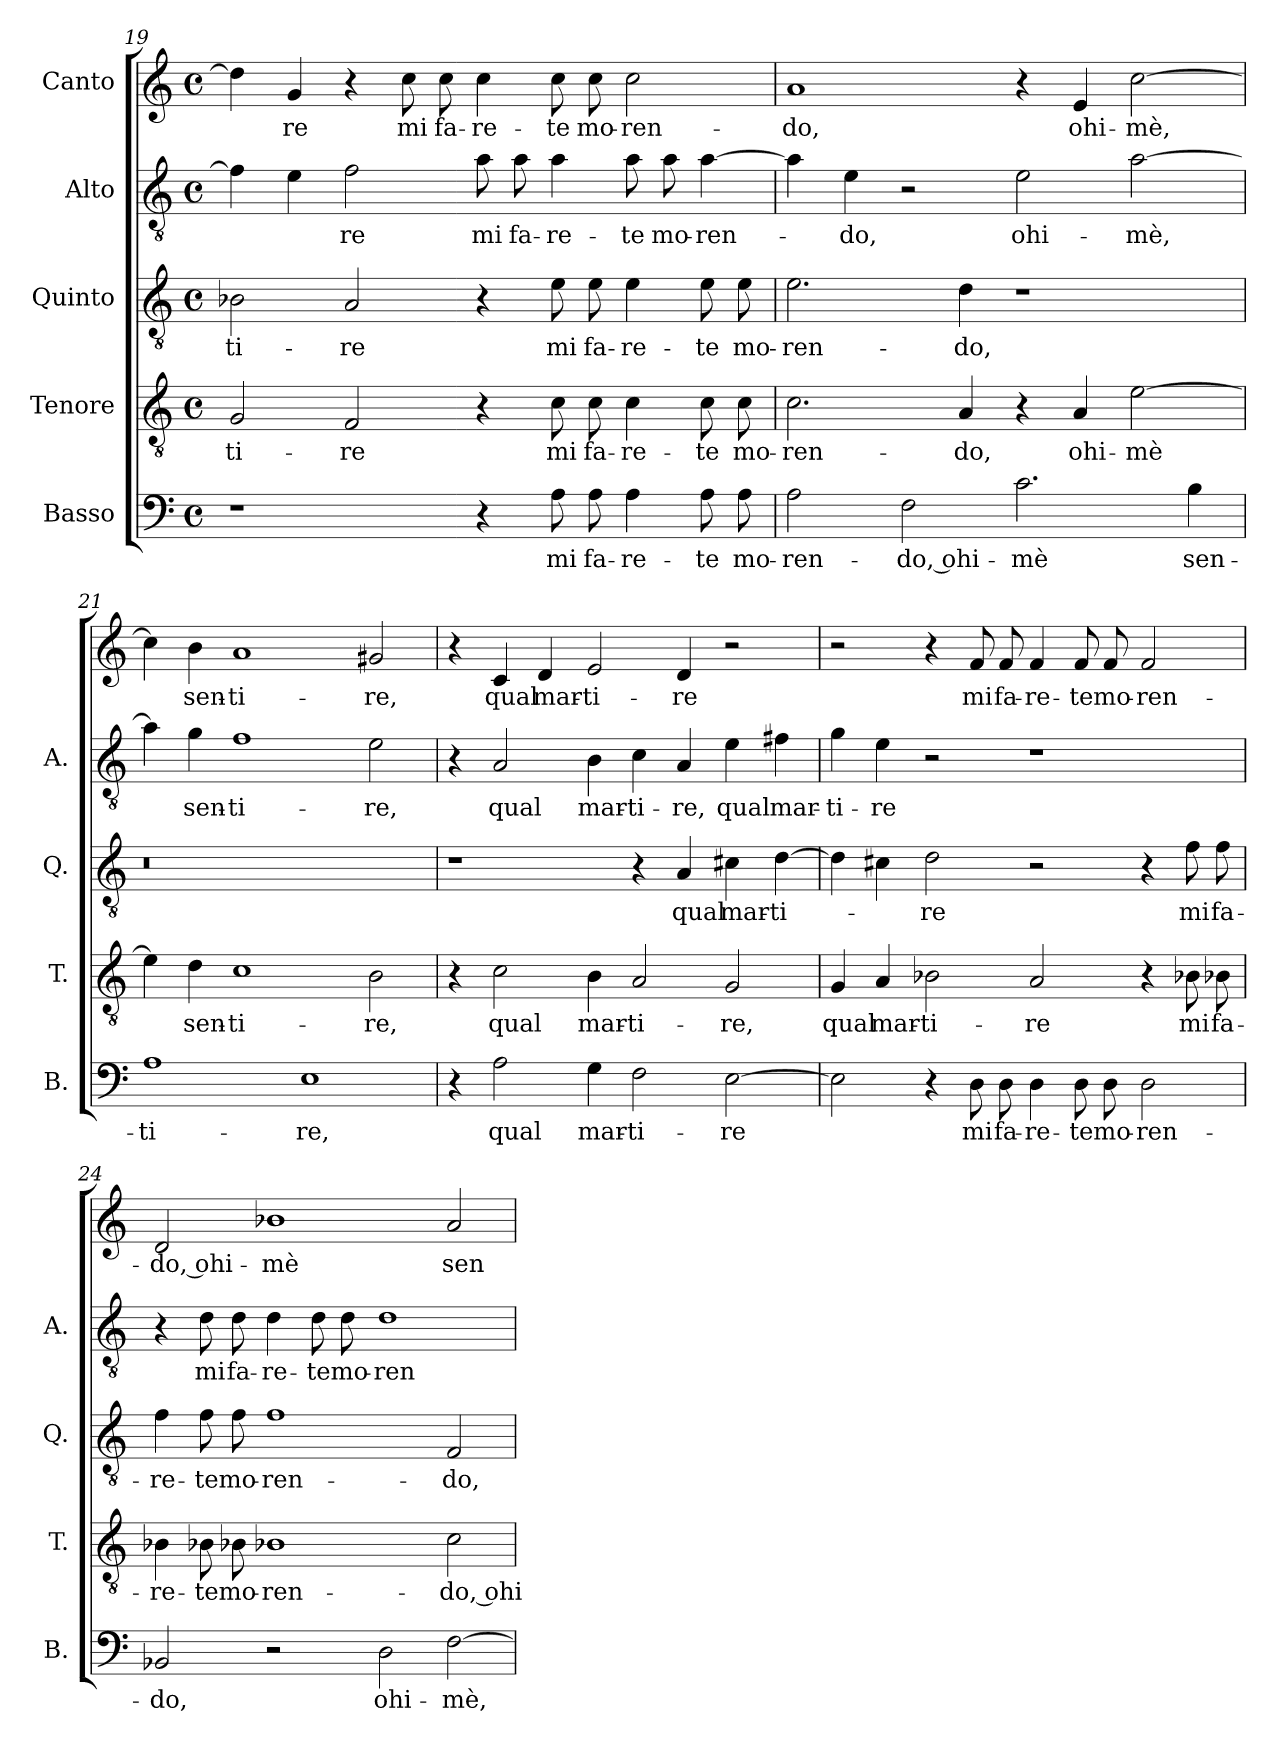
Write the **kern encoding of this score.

**kern	**text	**kern	**text	**kern	**text	**kern	**text	**kern	**text
*part5	*part5	*part4	*part4	*part3	*part3	*part2	*part2	*part1	*part1
*staff5	*staff5	*staff4	*staff4	*staff3	*staff3	*staff2	*staff2	*staff1	*staff1
*I"Basso	*	*I"Tenore	*	*I"Quinto	*	*I"Alto	*	*I"Canto	*
*I'B.	*	*I'T.	*	*I'Q.	*	*I'A.	*	*	*
*clefF4	*	*clefGv2	*	*clefGv2	*	*clefGv2	*	*clefG2	*
*k[]	*	*k[]	*	*k[]	*	*k[]	*	*k[]	*
*C:	*	*C:	*	*C:	*	*C:	*	*C:	*
*M4/4	*	*M4/4	*	*M4/4	*	*M4/4	*	*M4/4	*
*met(c)	*	*met(c)	*	*met(c)	*	*met(c)	*	*met(c)	*
=19	=19	=19	=19	=19	=19	=19	=19	=19	=19
1r	.	2G/	-ti-	2B-X\	-ti-	4f\]	.	4dd\]	.
.	.	.	.	.	.	4e\	.	4g/	-re
.	.	2F/	-re	2A/	-re	2f\	-re	4r	.
.	.	.	.	.	.	.	.	8cc\	mi
.	.	.	.	.	.	.	.	8cc\	fa-
4r	.	4r	.	4r	.	8a\	mi	4cc\	-re-
.	.	.	.	.	.	8a\	fa-	.	.
8A\	mi	8c\	mi	8e\	mi	4a\	-re-	8cc\	-te
8A\	fa-	8c\	fa-	8e\	fa-	.	.	8cc\	mo-
4A\	-re-	4c\	-re-	4e\	-re-	8a\	-te	2cc\	-ren-
.	.	.	.	.	.	8a\	mo-	.	.
8A\	-te	8c\	-te	8e\	-te	[4a\	-ren-	.	.
8A\	mo-	8c\	mo-	8e\	mo-	.	.	.	.
=20	=20	=20	=20	=20	=20	=20	=20	=20	=20
2A\	-ren-	2.c\	-ren-	2.e\	-ren-	4a\]	.	1a/	-do,
.	.	.	.	.	.	4e\	-do,	.	.
2F\	-do, ohi-	.	.	.	.	2r	.	.	.
.	.	4A/	-do,	4d\	-do,	.	.	.	.
2.c\	-mè	4r	.	1r	.	2e\	ohi-	4r	.
.	.	4A/	ohi-	.	.	.	.	4e/	ohi-
.	.	[2e\	-mè	.	.	[2a\	-mè,	[2cc\	-mè,
4B\	sen-	.	.	.	.	.	.	.	.
=21	=21	=21	=21	=21	=21	=21	=21	=21	=21
!	!	!	!	!LO:N:vis=0	!	!	!	!	!
1A\	-ti-	4e\]	.	1r	.	4a\]	.	4cc\]	.
.	.	4d\	sen-	.	.	4g\	sen-	4b\	sen-
.	.	1c\	-ti-	.	.	1f\	-ti-	1a/	-ti-
1E\	-re,	.	.	1ryy	.	.	.	.	.
.	.	2B\	-re,	.	.	2e\	-re,	2g#X/	-re,
=22	=22	=22	=22	=22	=22	=22	=22	=22	=22
4r	.	4r	.	1r	.	4r	.	4r	.
2A\	qual	2c\	qual	.	.	2A/	qual	4c/	qual
.	.	.	.	.	.	.	.	4d/	mar-
4G\	mar-	4B\	mar-	.	.	4B\	mar-	2e/	-ti-
2F\	-ti-	2A/	-ti-	4r	.	4c\	-ti-	.	.
.	.	.	.	4A/	qual	4A/	-re,	4d/	-re
[2E\	-re	2G/	-re,	4c#X\	mar-	4e\	qual	2r	.
.	.	.	.	[4d\	-ti-	4f#X\	mar-	.	.
=23	=23	=23	=23	=23	=23	=23	=23	=23	=23
2E\]	.	4G/	qual	4d\]	.	4g\	-ti-	2r	.
.	.	4A/	mar-	4c#X\	.	4e\	-re	.	.
4r	.	2B-X\	-ti-	2d\	-re	2r	.	4r	.
8D\	mi	.	.	.	.	.	.	8f/	mi
8D\	fa-	.	.	.	.	.	.	8f/	fa-
4D\	-re-	2A/	-re	2r	.	1r	.	4f/	-re-
8D\	-te	.	.	.	.	.	.	8f/	-te
8D\	mo-	.	.	.	.	.	.	8f/	mo-
2D\	-ren-	4r	.	4r	.	.	.	2f/	-ren-
.	.	8B-X\	mi	8f\	mi	.	.	.	.
.	.	8B-X\	fa-	8f\	fa-	.	.	.	.
=24	=24	=24	=24	=24	=24	=24	=24	=24	=24
2BB-X/	-do,	4B-X\	-re-	4f\	-re-	4r	.	2d/	-do, ohi-
.	.	8B-X\	-te	8f\	-te	8d\	mi	.	.
.	.	8B-X\	mo-	8f\	mo-	8d\	fa-	.	.
2r	.	1B-X\	-ren-	1f\	-ren-	4d\	-re-	1b-X\	-mè
.	.	.	.	.	.	8d\	-te	.	.
.	.	.	.	.	.	8d\	mo-	.	.
2D\	ohi-	.	.	.	.	1d\	-ren-	.	.
[2F\	-mè,	2c\	-do, ohi	2F/	-do,	.	.	2a/	sen-
=	=	=	=	=	=	=	=	=	=
*-	*-	*-	*-	*-	*-	*-	*-	*-	*-
